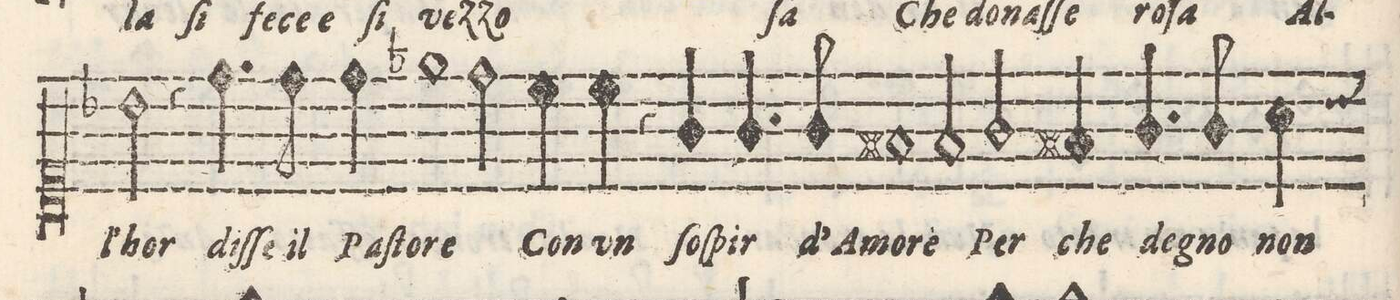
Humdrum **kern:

**kern	**text
*I"Quinto	*
*clefC1	*
*k[b-]	*
*met(C)	*
*M2/1	*
2b-\	-l'hor
4r	.
4.dd\	diſ-
8dd\	-ſe il
4dd\	Paſ-
1ee-X\	-to-
=14-	=14-
2dd\	-re
4cc\	Con
4cc\	un
4r	.
4g/	ſoſ-
=15-	=15-
4.g/	-pir
8g/	d'A-
1f#X	-mo-
2f#/	-re
=16-	=16-
2g/	Per-
4f#X/	-che
4.g/	de-
8g/	-gno
4a\	non
*-	*-
